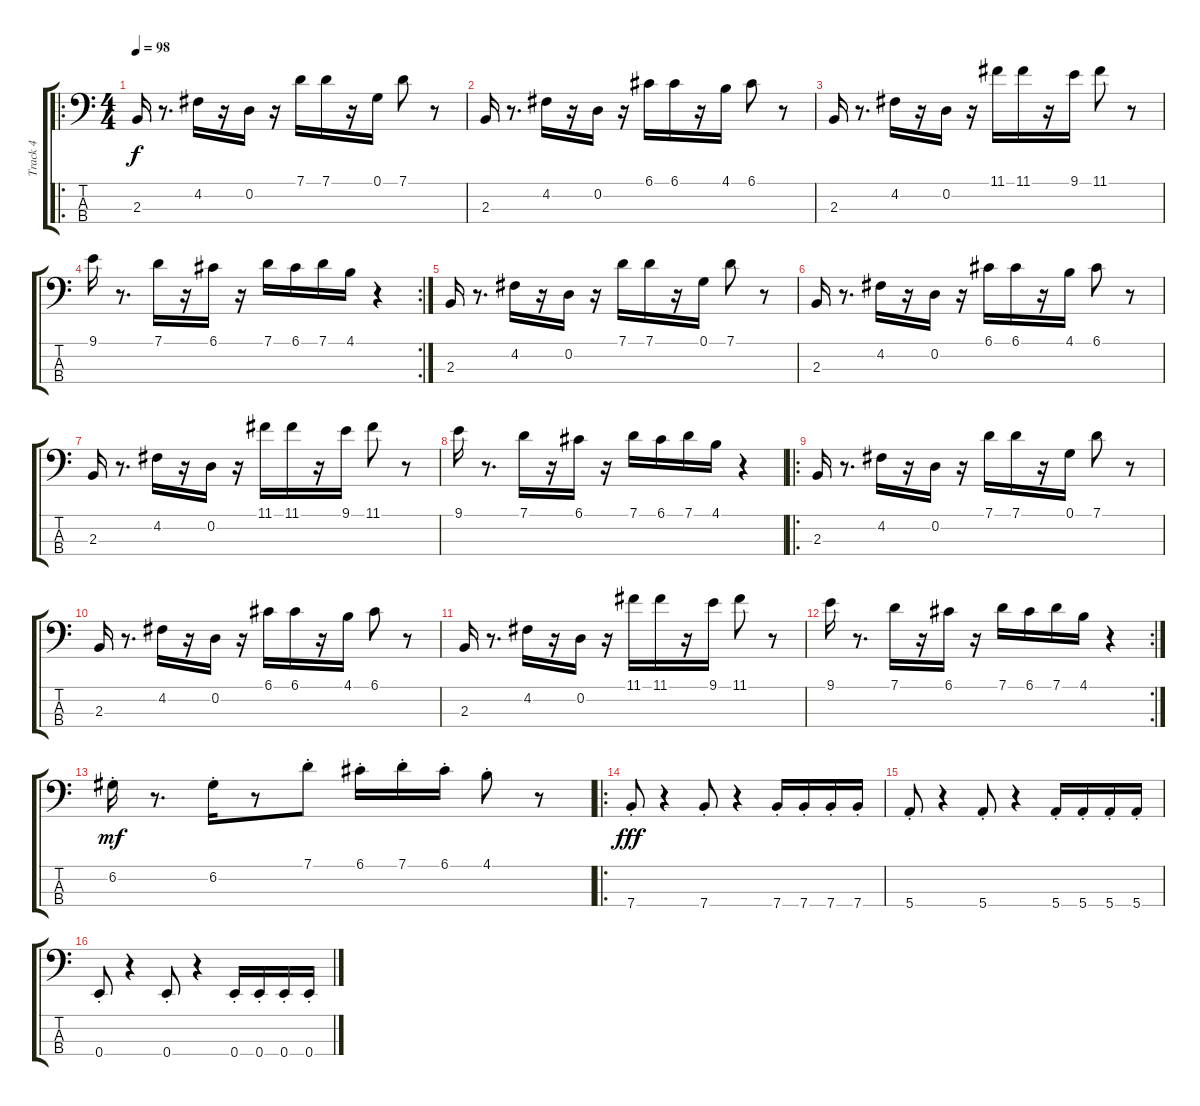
\track ("Track 4" "Track 4") {instrument electricbassfinger}
\staff {score tabs}
\tuning (G2 D2 A1 E1) {hide}
\ro
\ts (4 4)
\tempo 98
\clef f4
\ks c
2.3.16{dy f} r.8{d} 4.2.16 r.16 0.2.16 r.16 7.1.16 7.1.16 r.16 0.1.16 7.1.8 r.8 |
2.3.16 r.8{d} 4.2.16 r.16 0.2.16 r.16 6.1.16 6.1.16 r.16 4.1.16 6.1.8 r.8 |
2.3.16 r.8{d} 4.2.16 r.16 0.2.16 r.16 11.1.16 11.1.16 r.16 9.1.16 11.1.8 r.8 |
\rc 2
9.1.16 r.8{d} 7.1.16 r.16 6.1.16 r.16 7.1.16 6.1.16 7.1.16 4.1.16 r.4 |
2.3.16 r.8{d} 4.2.16 r.16 0.2.16 r.16 7.1.16 7.1.16 r.16 0.1.16 7.1.8 r.8 |
2.3.16 r.8{d} 4.2.16 r.16 0.2.16 r.16 6.1.16 6.1.16 r.16 4.1.16 6.1.8 r.8 |
2.3.16 r.8{d} 4.2.16 r.16 0.2.16 r.16 11.1.16 11.1.16 r.16 9.1.16 11.1.8 r.8 |
9.1.16 r.8{d} 7.1.16 r.16 6.1.16 r.16 7.1.16 6.1.16 7.1.16 4.1.16 r.4 |
\ro
2.3.16 r.8{d} 4.2.16 r.16 0.2.16 r.16 7.1.16 7.1.16 r.16 0.1.16 7.1.8 r.8 |
2.3.16 r.8{d} 4.2.16 r.16 0.2.16 r.16 6.1.16 6.1.16 r.16 4.1.16 6.1.8 r.8 |
2.3.16 r.8{d} 4.2.16 r.16 0.2.16 r.16 11.1.16 11.1.16 r.16 9.1.16 11.1.8 r.8 |
\rc 2
9.1.16 r.8{d} 7.1.16 r.16 6.1.16 r.16 7.1.16 6.1.16 7.1.16 4.1.16 r.4 |
6.2{st}.16{dy mf} r.8{d} 6.2{st}.16 r.8 7.1{st}.8 6.1{st}.16 7.1{st}.16 6.1{st}.16 4.1{st}.8 r.8 |
\ro
7.4{st}.8{dy fff} r.4 7.4{st}.8 r.4 7.4{st}.16 7.4{st}.16 7.4{st}.16 7.4{st}.16 |
5.4{st}.8 r.4 5.4{st}.8 r.4 5.4{st}.16 5.4{st}.16 5.4{st}.16 5.4{st}.16 |
0.4{st}.8 r.4 0.4{st}.8 r.4 0.4{st}.16 0.4{st}.16 0.4{st}.16 0.4{st}.16
